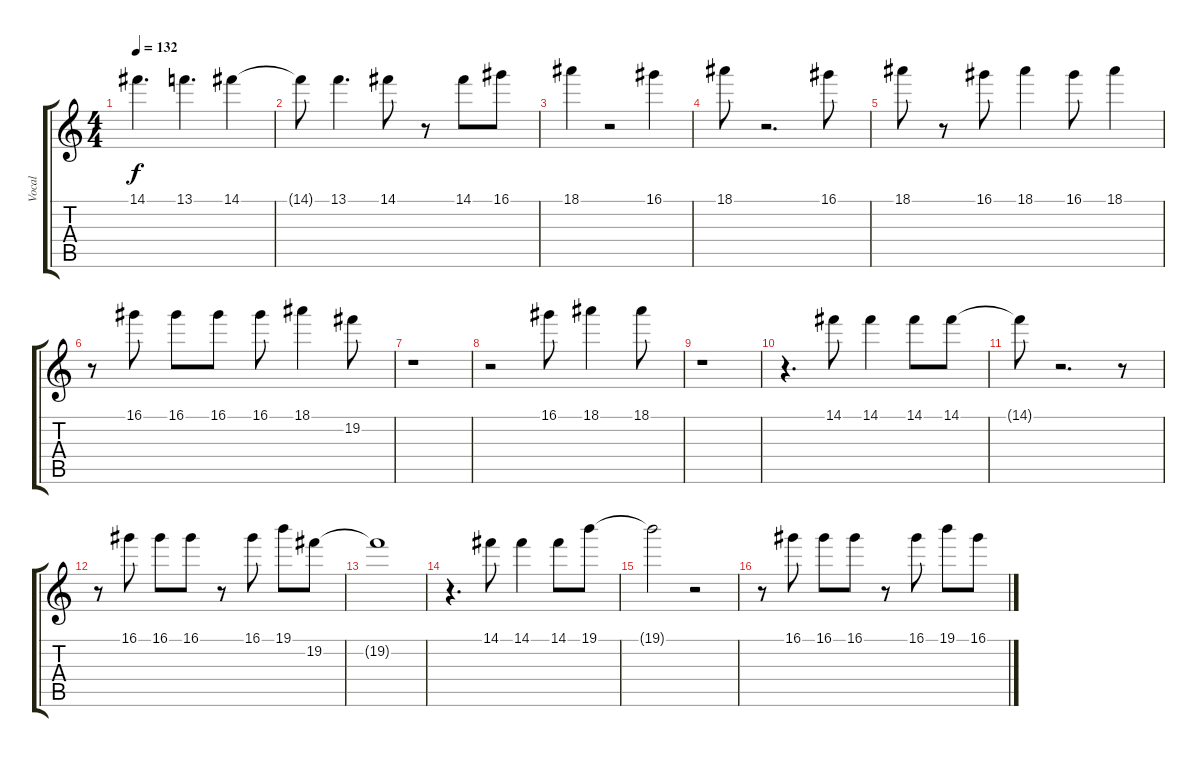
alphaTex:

\track ("Vocal" "Vocal") {instrument acousticguitarnylon}
\staff {score tabs}
\tuning (E4 B3 G3 D3 A2 E2) {hide}
\ts (4 4)
\tempo 132
\clef g2
\ks c
14.1.4{d dy f} 13.1.4{d} 14.1.4 |
14.1{t}.8 13.1.4{d} 14.1.8 r.8 14.1.8 16.1.8 |
18.1.4 r.2 16.1.4 |
18.1.8 r.2{d} 16.1.8 |
18.1.8 r.8 16.1.8 18.1.4 16.1.8 18.1.4 |
r.8 16.1.8 16.1.8 16.1.8 16.1.8 18.1.4 19.2.8 |
r.1 |
r.2 16.1.8 18.1.4 18.1.8 |
r.1 |
r.4{d} 14.1.8 14.1.4 14.1.8 14.1.8 |
14.1{t}.8 r.2{d} r.8 |
r.8 16.1.8 16.1.8 16.1.8 r.8 16.1.8 19.1.8 19.2.8 |
19.2{t}.1 |
r.4{d} 14.1.8 14.1.4 14.1.8 19.1.8 |
19.1{t}.2 r.2 |
r.8 16.1.8 16.1.8 16.1.8 r.8 16.1.8 19.1.8 16.1.8
